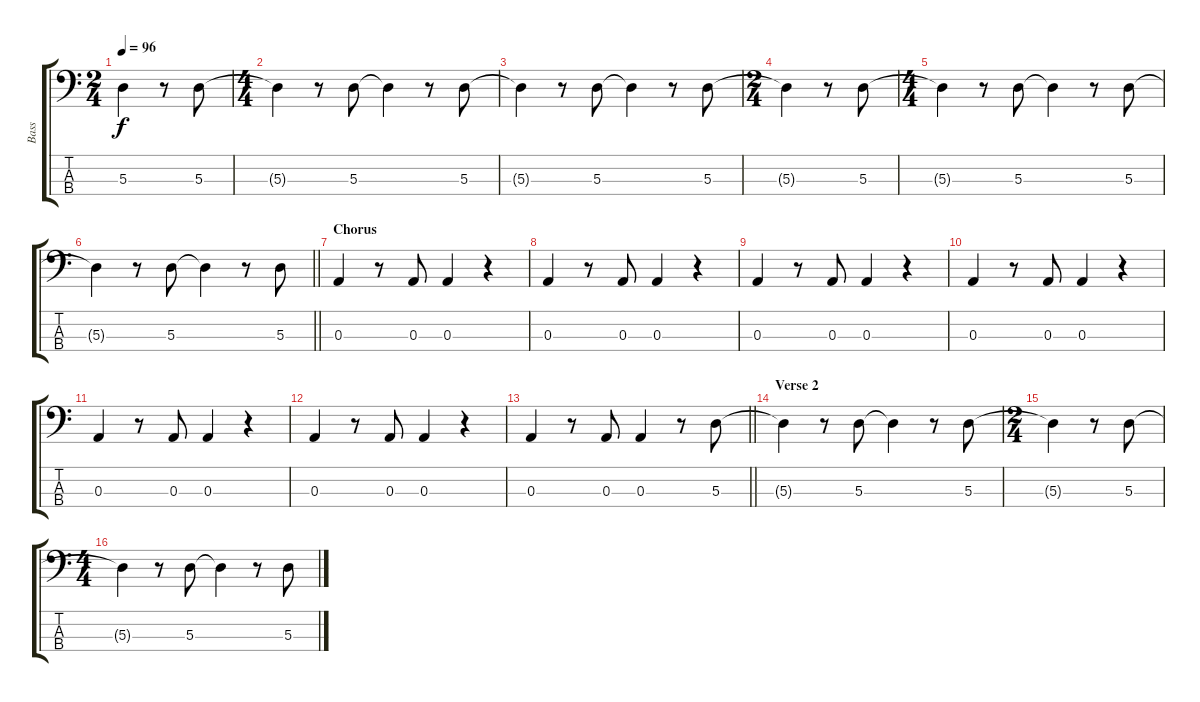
\track ("Bass" "Bass") {instrument electricbassfinger}
\staff {score tabs}
\tuning (G2 D2 A1 E1) {hide}
\ts (2 4)
\tempo 96
\clef f4
\ks c
5.3{t}.4{dy f} r.8 5.3.8 |
\ts (4 4)
5.3{t}.4 r.8 5.3.8 5.3{t}.4 r.8 5.3.8 |
5.3{t}.4 r.8 5.3.8 5.3{t}.4 r.8 5.3.8 |
\ts (2 4)
5.3{t}.4 r.8 5.3.8 |
\ts (4 4)
5.3{t}.4 r.8 5.3.8 5.3{t}.4 r.8 5.3.8 |
\barLineRight lightlight
5.3{t}.4 r.8 5.3.8 5.3{t}.4 r.8 5.3.8 |
\section ("" "Chorus")
0.3.4 r.8 0.3.8 0.3.4 r.4 |
0.3.4 r.8 0.3.8 0.3.4 r.4 |
0.3.4 r.8 0.3.8 0.3.4 r.4 |
0.3.4 r.8 0.3.8 0.3.4 r.4 |
0.3.4 r.8 0.3.8 0.3.4 r.4 |
0.3.4 r.8 0.3.8 0.3.4 r.4 |
\barLineRight lightlight
0.3.4 r.8 0.3.8 0.3.4 r.8 5.3.8 |
\section ("" "Verse 2")
5.3{t}.4 r.8 5.3.8 5.3{t}.4 r.8 5.3.8 |
\ts (2 4)
5.3{t}.4 r.8 5.3.8 |
\ts (4 4)
5.3{t}.4 r.8 5.3.8 5.3{t}.4 r.8 5.3.8
